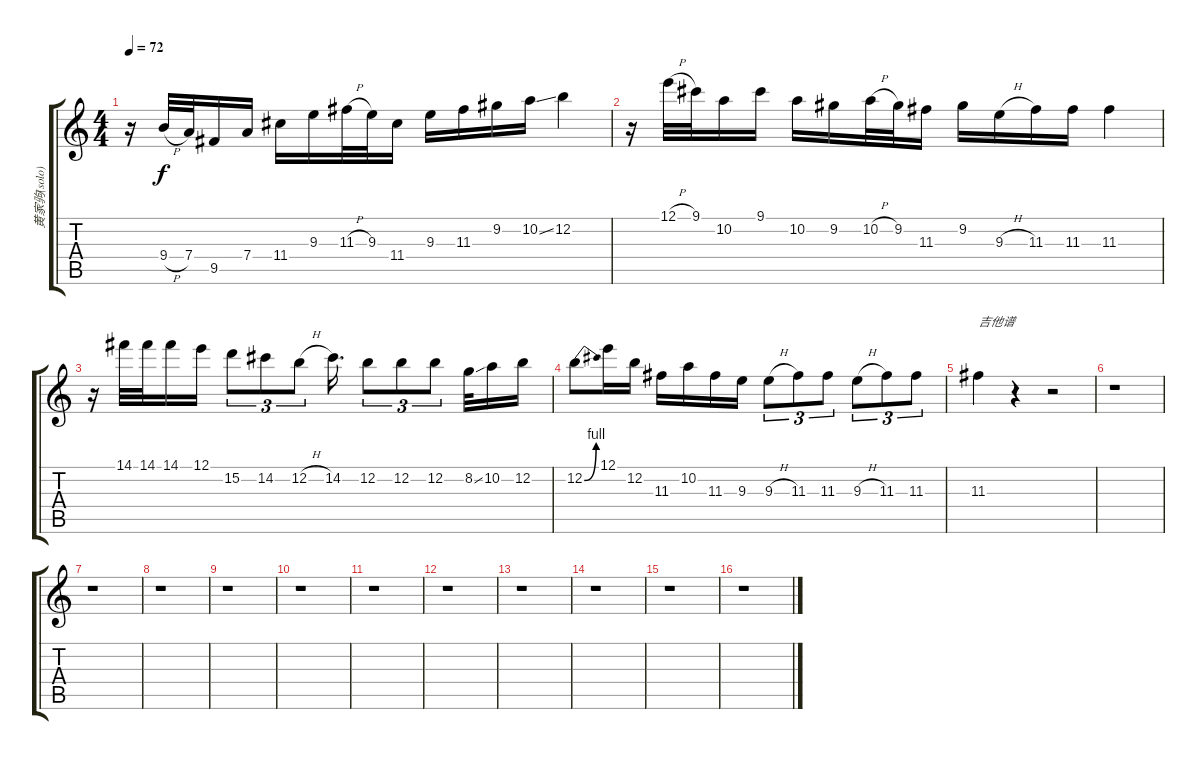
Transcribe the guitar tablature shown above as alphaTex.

\track ("黄家驹(solo)" "黄家驹(solo)") {instrument acousticguitarsteel}
\staff {score tabs}
\tuning (E4 B3 G3 D3 A2 E2) {hide}
\ts (4 4)
\tempo 72
\clef g2
\ks c
r.16{dy f} 9.4{h}.32 7.4.32 9.5.16 7.4.16 11.4.16 9.3.16 11.3{h}.32 9.3.32 11.4.16 9.3.16 11.3.16 9.2.16 10.2{ss}.16 12.2.4 |
r.16 12.1{h}.32 9.1.32 10.2.16 9.1.16 10.2.16 9.2.16 10.2{h}.32 9.2.32 11.3.16 9.2.16 9.3{h}.16 11.3.16 11.3.16 11.3.4 |
r.16 14.1.32 14.1.32 14.1.16 12.1.16 15.2.8{tu (3 2)} 14.2.8{tu (3 2)} 12.2{h}.8{tu (3 2)} 14.2.16{d} 12.2.8{tu (3 2)} 12.2.8{tu (3 2)} 12.2.8{tu (3 2)} 8.2{ss}.32 10.2.16 12.2.16 |
12.2{be (bend 0 0 60 4)}.8 12.1.16 12.2.16 11.3.16 10.2.16 11.3.16 9.3.16 9.3{h}.8{tu (3 2)} 11.3.8{tu (3 2)} 11.3.8{tu (3 2)} 9.3{h}.8{tu (3 2)} 11.3.8{tu (3 2)} 11.3.8{tu (3 2)} |
11.3.4{txt "吉他谱"} r.4 r.2 |
r.1 |
r.1 |
r.1 |
r.1 |
r.1 |
r.1 |
r.1 |
r.1 |
r.1 |
r.1 |
r.1
